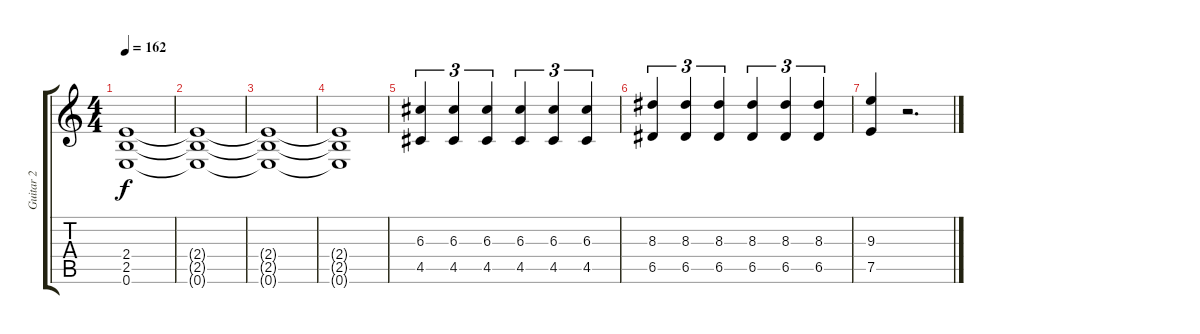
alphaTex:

\track ("Guitar 2" "Guitar 2") {instrument overdrivenguitar}
\staff {score tabs}
\tuning (E4 B3 G3 D3 A2 E2) {hide}
\ts (4 4)
\tempo 162
\clef g2
\ks c
(2.4 2.5 0.6).1{dy f} |
(2.4{t} 2.5{t} 0.6{t}).1 |
(2.4{t} 2.5{t} 0.6{t}).1 |
(2.4{t} 2.5{t} 0.6{t}).1 |
(6.3 4.5).4{tu (3 2)} (6.3 4.5).4{tu (3 2)} (6.3 4.5).4{tu (3 2)} (6.3 4.5).4{tu (3 2)} (6.3 4.5).4{tu (3 2)} (6.3 4.5).4{tu (3 2)} |
(8.3 6.5).4{tu (3 2)} (8.3 6.5).4{tu (3 2)} (8.3 6.5).4{tu (3 2)} (8.3 6.5).4{tu (3 2)} (8.3 6.5).4{tu (3 2)} (8.3 6.5).4{tu (3 2)} |
(9.3 7.5).4 r.2{d}
